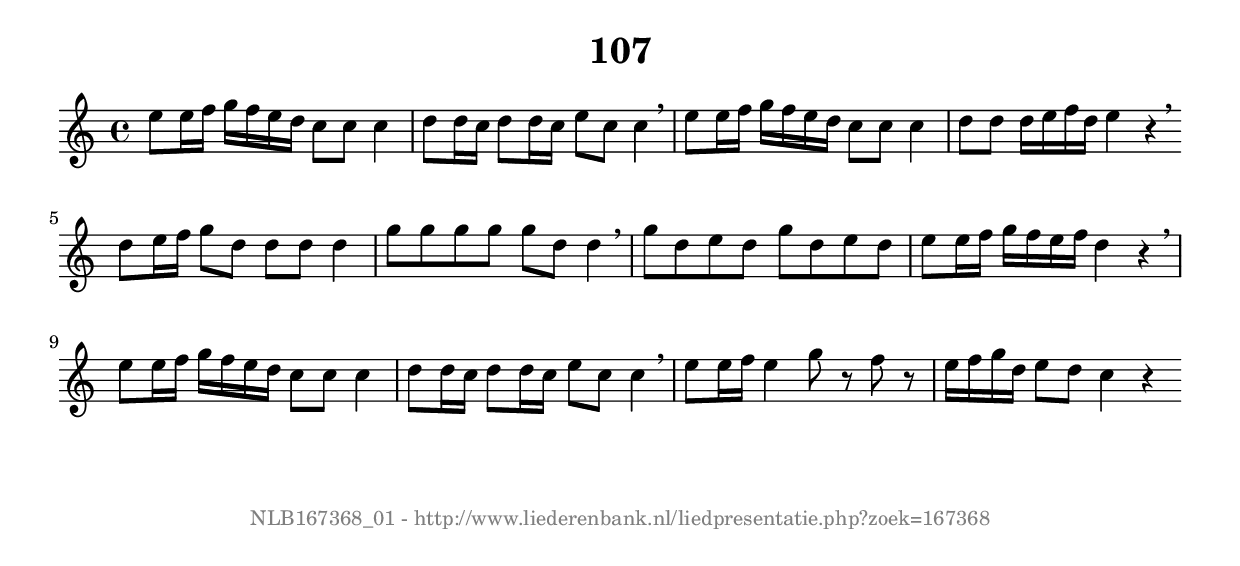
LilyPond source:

%
% produced by wce2krn 1.64 (7 June 2014)
%
\version"2.16"
#(append! paper-alist '(("long" . (cons (* 210 mm) (* 2000 mm)))))
#(set-default-paper-size "long")
sb = {\breathe}
mBreak = {\breathe }
bBreak = {\breathe }
x = {\once\override NoteHead #'style = #'cross }
gl=\glissando
itime={\override Staff.TimeSignature #'stencil = ##f }
ficta = {\once\set suggestAccidentals = ##t}
fine = {\once\override Score.RehearsalMark #'self-alignment-X = #1 \mark \markup {\italic{Fine}}}
dc = {\once\override Score.RehearsalMark #'self-alignment-X = #1 \mark \markup {\italic{D.C.}}}
dcf = {\once\override Score.RehearsalMark #'self-alignment-X = #1 \mark \markup {\italic{D.C. al Fine}}}
dcc = {\once\override Score.RehearsalMark #'self-alignment-X = #1 \mark \markup {\italic{D.C. al Coda}}}
ds = {\once\override Score.RehearsalMark #'self-alignment-X = #1 \mark \markup {\italic{D.S.}}}
dsf = {\once\override Score.RehearsalMark #'self-alignment-X = #1 \mark \markup {\italic{D.S. al Fine}}}
dsc = {\once\override Score.RehearsalMark #'self-alignment-X = #1 \mark \markup {\italic{D.S. al Coda}}}
pv = {\set Score.repeatCommands = #'((volta "1"))}
sv = {\set Score.repeatCommands = #'((volta "2"))}
tv = {\set Score.repeatCommands = #'((volta "3"))}
qv = {\set Score.repeatCommands = #'((volta "4"))}
xv = {\set Score.repeatCommands = #'((volta #f))}
\header{ tagline = ""
title = "107"
}
\score {{
\key c \major
\relative g'
{
\set melismaBusyProperties = #'()
\time 4/4
\tempo 4=120
\override Score.MetronomeMark #'transparent = ##t
\override Score.RehearsalMark #'break-visibility = #(vector #t #t #f)
e'8 e16 f g f e d c8 c c4 d8 d16 c d8 d16 c e8 c c4 \sb e8 e16 f g f e d c8 c c4 d8 d d16 e f d e4 r \bar ":|:" \bBreak
d8 e16 f g8 d d d d4 g8 g g g g d d4 \sb g8 d e d g d e d e e16 f g f e f d4 r \mBreak \bar "|"
e8 e16 f g f e d c8 c c4 d8 d16 c d8 d16 c e8 c c4 \sb e8 e16 f e4 g8 r f r e16 f g d e8 d c4 r \bar ":|"
 }}
 \midi { }
 \layout {
            indent = 0.0\cm
}
}
\markup { \vspace #0 } \markup { \with-color #grey \fill-line { \center-column { \smaller "NLB167368_01 - http://www.liederenbank.nl/liedpresentatie.php?zoek=167368" } } }
